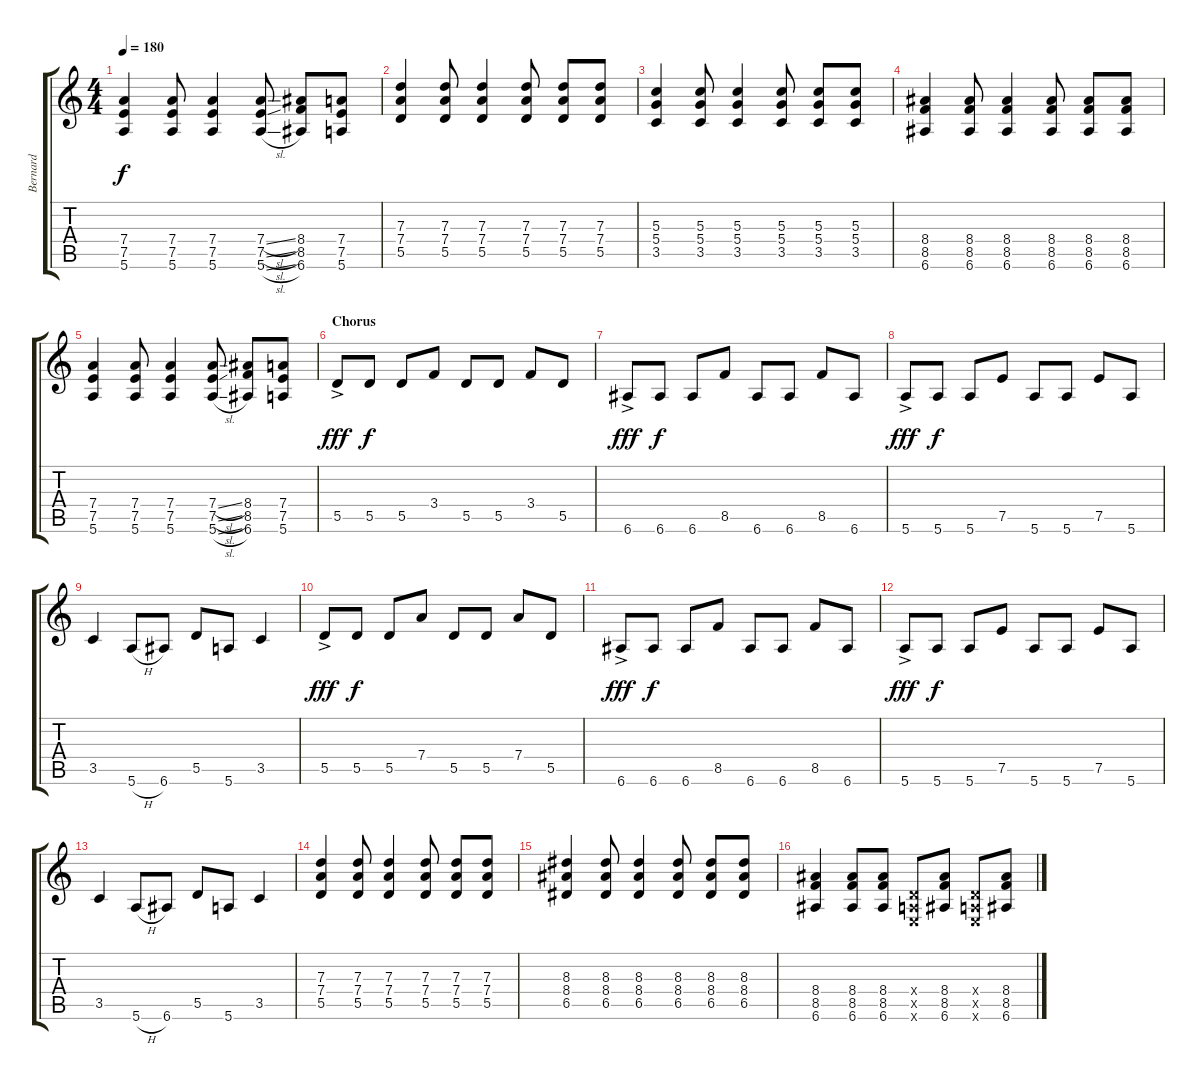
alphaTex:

\track ("Bernard" "Bernard") {instrument distortionguitar}
\staff {score tabs}
\tuning (E4 B3 G3 D3 A2 E2) {hide}
\ts (4 4)
\tempo 180
\clef g2
\ks c
(7.4 7.5 5.6).4{dy f} (7.4 7.5 5.6).8 (7.4 7.5 5.6).4 (7.4{sl} 7.5{sl} 5.6{sl}).8 (8.4 8.5 6.6).8 (7.4 7.5 5.6).8 |
(7.3 7.4 5.5).4 (7.3 7.4 5.5).8 (7.3 7.4 5.5).4 (7.3 7.4 5.5).8 (7.3 7.4 5.5).8 (7.3 7.4 5.5).8 |
(5.3 5.4 3.5).4 (5.3 5.4 3.5).8 (5.3 5.4 3.5).4 (5.3 5.4 3.5).8 (5.3 5.4 3.5).8 (5.3 5.4 3.5).8 |
(8.4 8.5 6.6).4 (8.4 8.5 6.6).8 (8.4 8.5 6.6).4 (8.4 8.5 6.6).8 (8.4 8.5 6.6).8 (8.4 8.5 6.6).8 |
(7.4 7.5 5.6).4 (7.4 7.5 5.6).8 (7.4 7.5 5.6).4 (7.4{sl} 7.5{sl} 5.6{sl}).8 (8.4 8.5 6.6).8 (7.4 7.5 5.6).8 |
\section ("" "Chorus")
5.5{ac}.8{dy fff volume 16} 5.5.8{dy f} 5.5.8 3.4.8 5.5.8 5.5.8 3.4.8 5.5.8 |
6.6{ac}.8{dy fff} 6.6.8{dy f} 6.6.8 8.5.8 6.6.8 6.6.8 8.5.8 6.6.8 |
5.6{ac}.8{dy fff} 5.6.8{dy f} 5.6.8 7.5.8 5.6.8 5.6.8 7.5.8 5.6.8 |
3.5.4 5.6{h}.8 6.6.8 5.5.8 5.6.8 3.5.4 |
5.5{ac}.8{dy fff volume 12} 5.5.8{dy f} 5.5.8 7.4.8 5.5.8 5.5.8 7.4.8 5.5.8 |
6.6{ac}.8{dy fff} 6.6.8{dy f} 6.6.8 8.5.8 6.6.8 6.6.8 8.5.8 6.6.8 |
5.6{ac}.8{dy fff} 5.6.8{dy f} 5.6.8 7.5.8 5.6.8 5.6.8 7.5.8 5.6.8 |
3.5.4 5.6{h}.8 6.6.8 5.5.8 5.6.8 3.5.4 |
(7.3 7.4 5.5).4 (7.3 7.4 5.5).8 (7.3 7.4 5.5).4 (7.3 7.4 5.5).8 (7.3 7.4 5.5).8 (7.3 7.4 5.5).8 |
(8.3 8.4 6.5).4 (8.3 8.4 6.5).8 (8.3 8.4 6.5).4 (8.3 8.4 6.5).8 (8.3 8.4 6.5).8 (8.3 8.4 6.5).8 |
(8.4 8.5 6.6).4 (8.4 8.5 6.6).8 (8.4 8.5 6.6).8 (0.4{x} 0.5{x} 0.6{x}).8 (8.4 8.5 6.6).8 (0.4{x} 0.5{x} 0.6{x}).8 (8.4 8.5 6.6).8
